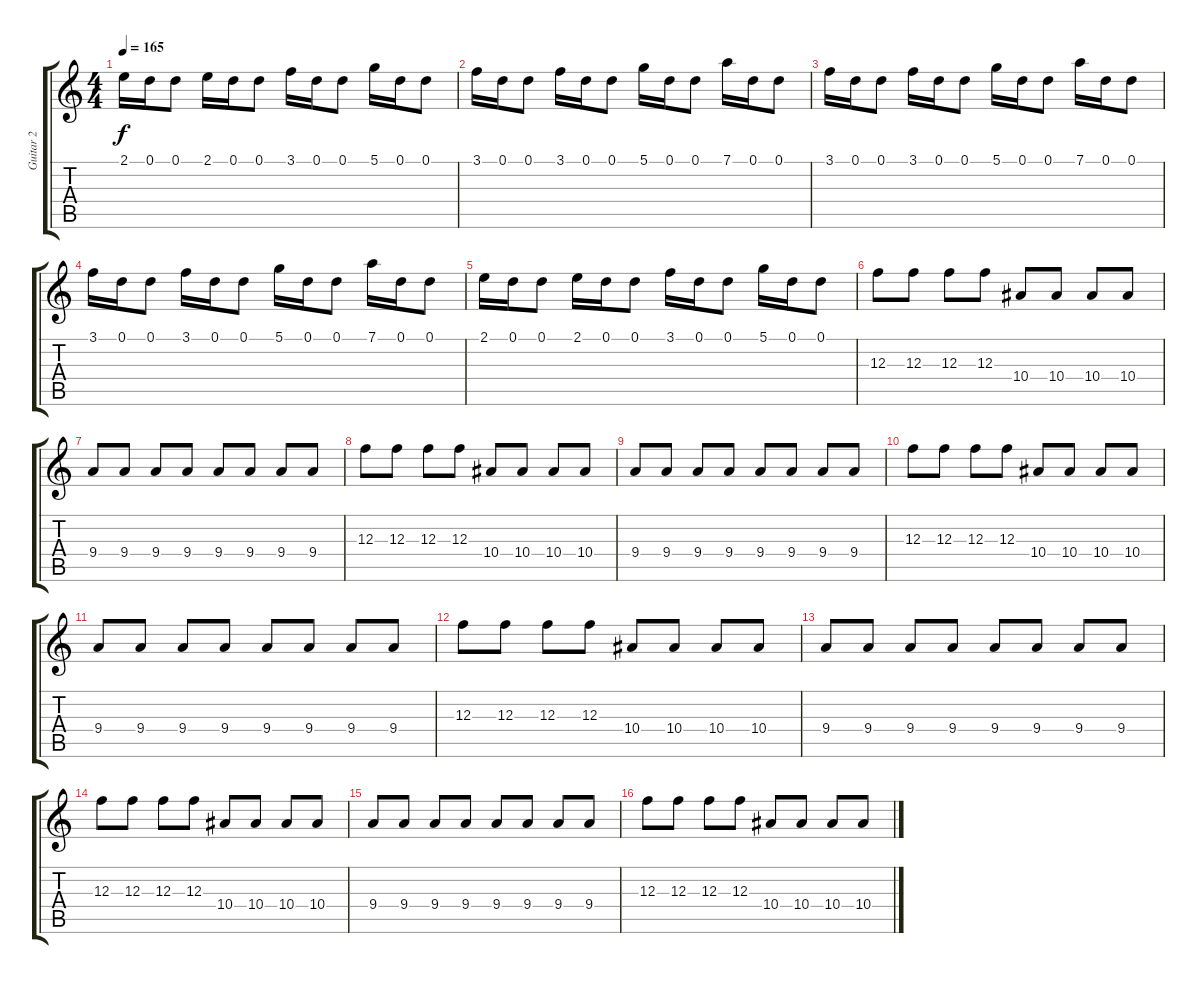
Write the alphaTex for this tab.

\track ("Guitar 2" "Guitar 2") {instrument distortionguitar}
\staff {score tabs}
\tuning (D4 A3 F3 C3 G2 C2) {hide}
\ts (4 4)
\tempo 165
\clef g2
\ks c
2.1.16{dy f} 0.1.16 0.1.8 2.1.16 0.1.16 0.1.8 3.1.16 0.1.16 0.1.8 5.1.16 0.1.16 0.1.8 |
3.1.16 0.1.16 0.1.8 3.1.16 0.1.16 0.1.8 5.1.16 0.1.16 0.1.8 7.1.16 0.1.16 0.1.8 |
3.1.16 0.1.16 0.1.8 3.1.16 0.1.16 0.1.8 5.1.16 0.1.16 0.1.8 7.1.16 0.1.16 0.1.8 |
3.1.16 0.1.16 0.1.8 3.1.16 0.1.16 0.1.8 5.1.16 0.1.16 0.1.8 7.1.16 0.1.16 0.1.8 |
2.1.16 0.1.16 0.1.8 2.1.16 0.1.16 0.1.8 3.1.16 0.1.16 0.1.8 5.1.16 0.1.16 0.1.8 |
12.3.8 12.3.8 12.3.8 12.3.8 10.4.8 10.4.8 10.4.8 10.4.8 |
9.4.8 9.4.8 9.4.8 9.4.8 9.4.8 9.4.8 9.4.8 9.4.8 |
12.3.8 12.3.8 12.3.8 12.3.8 10.4.8 10.4.8 10.4.8 10.4.8 |
9.4.8 9.4.8 9.4.8 9.4.8 9.4.8 9.4.8 9.4.8 9.4.8 |
12.3.8 12.3.8 12.3.8 12.3.8 10.4.8 10.4.8 10.4.8 10.4.8 |
9.4.8 9.4.8 9.4.8 9.4.8 9.4.8 9.4.8 9.4.8 9.4.8 |
12.3.8 12.3.8 12.3.8 12.3.8 10.4.8 10.4.8 10.4.8 10.4.8 |
9.4.8 9.4.8 9.4.8 9.4.8 9.4.8 9.4.8 9.4.8 9.4.8 |
12.3.8 12.3.8 12.3.8 12.3.8 10.4.8 10.4.8 10.4.8 10.4.8 |
9.4.8 9.4.8 9.4.8 9.4.8 9.4.8 9.4.8 9.4.8 9.4.8 |
12.3.8 12.3.8 12.3.8 12.3.8 10.4.8 10.4.8 10.4.8 10.4.8
